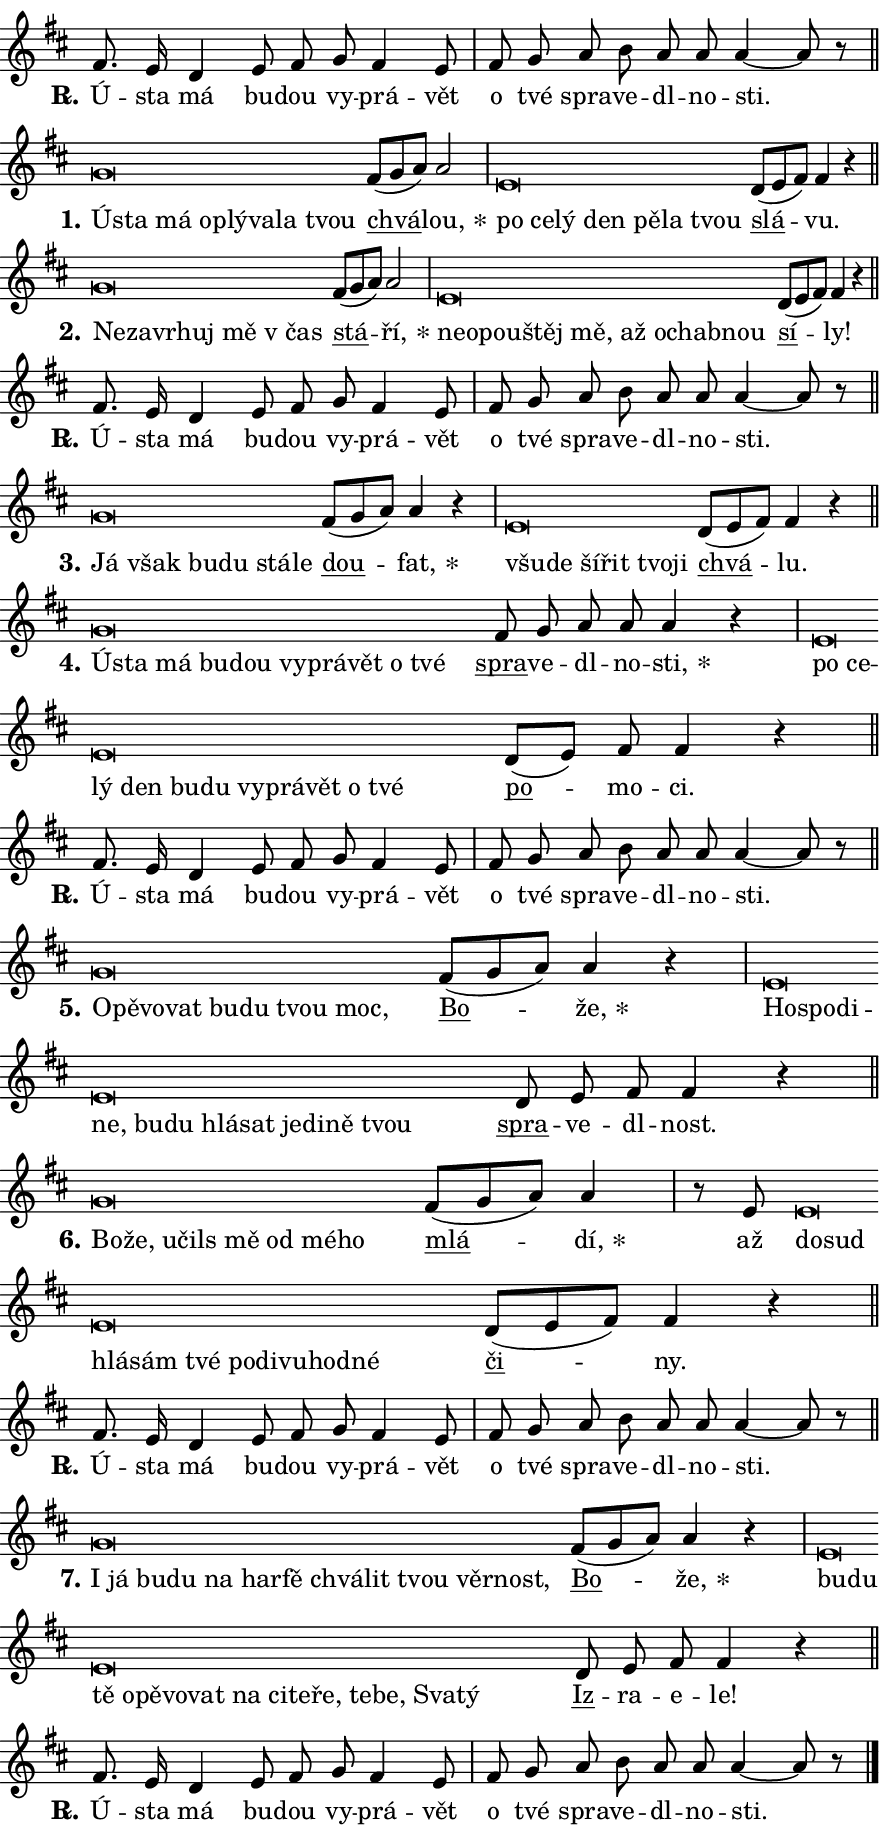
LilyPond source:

\version "2.24.0"
\header { tagline = "" }
\paper {
  indent = 0\cm
  top-margin = 0\cm
  right-margin = 0.13\cm % to fit lyric hyphens
  bottom-margin = 0\cm
  left-margin = 0\cm
  paper-width = 15\cm
  page-breaking = #ly:one-page-breaking
  system-system-spacing.basic-distance = #11
  score-system-spacing.basic-distance = #11
  ragged-last = ##f
}


%% Author: Thomas Morley
%% https://lists.gnu.org/archive/html/lilypond-user/2020-05/msg00002.html
#(define (line-position grob)
"Returns position of @var[grob} in current system:
   @code{'start}, if at first time-step
   @code{'end}, if at last time-step
   @code{'middle} otherwise
"
  (let* ((col (ly:item-get-column grob))
         (ln (ly:grob-object col 'left-neighbor))
         (rn (ly:grob-object col 'right-neighbor))
         (col-to-check-left (if (ly:grob? ln) ln col))
         (col-to-check-right (if (ly:grob? rn) rn col))
         (break-dir-left
           (and
             (ly:grob-property col-to-check-left 'non-musical #f)
             (ly:item-break-dir col-to-check-left)))
         (break-dir-right
           (and
             (ly:grob-property col-to-check-right 'non-musical #f)
             (ly:item-break-dir col-to-check-right))))
        (cond ((eqv? 1 break-dir-left) 'start)
              ((eqv? -1 break-dir-right) 'end)
              (else 'middle))))

#(define (tranparent-at-line-position vctor)
  (lambda (grob)
  "Relying on @code{line-position} select the relevant enry from @var{vctor}.
Used to determine transparency,"
    (case (line-position grob)
      ((end) (not (vector-ref vctor 0)))
      ((middle) (not (vector-ref vctor 1)))
      ((start) (not (vector-ref vctor 2))))))

noteHeadBreakVisibility =
#(define-music-function (break-visibility)(vector?)
"Makes @code{NoteHead}s transparent relying on @var{break-visibility}"
#{
  \override NoteHead.transparent =
    #(tranparent-at-line-position break-visibility)
#})

#(define delete-ledgers-for-transparent-note-heads
  (lambda (grob)
    "Reads whether a @code{NoteHead} is transparent.
If so this @code{NoteHead} is removed from @code{'note-heads} from
@var{grob}, which is supposed to be @code{LedgerLineSpanner}.
As a result ledgers are not printed for this @code{NoteHead}"
    (let* ((nhds-array (ly:grob-object grob 'note-heads))
           (nhds-list
             (if (ly:grob-array? nhds-array)
                 (ly:grob-array->list nhds-array)
                 '()))
           ;; Relies on the transparent-property being done before
           ;; Staff.LedgerLineSpanner.after-line-breaking is executed.
           ;; This is fragile ...
           (to-keep
             (remove
               (lambda (nhd)
                 (ly:grob-property nhd 'transparent #f))
               nhds-list)))
      ;; TODO find a better method to iterate over grob-arrays, similiar
      ;; to filter/remove etc for lists
      ;; For now rebuilt from scratch
      (set! (ly:grob-object grob 'note-heads)  '())
      (for-each
        (lambda (nhd)
          (ly:pointer-group-interface::add-grob grob 'note-heads nhd))
        to-keep))))

squashNotes = {
  \override NoteHead.X-extent = #'(-0.2 . 0.2)
  \override NoteHead.Y-extent = #'(-0.75 . 0)
  \override NoteHead.stencil =
    #(lambda (grob)
       (let ((pos (ly:grob-property grob 'staff-position)))
         (begin
           (if (< pos -7) (display "ERROR: Lower brevis then expected\n") (display ""))
           (if (<= pos -6) ly:text-interface::print ly:note-head::print))))
}
unSquashNotes = {
  \revert NoteHead.X-extent
  \revert NoteHead.Y-extent
  \revert NoteHead.stencil
}

hideNotes = \noteHeadBreakVisibility #begin-of-line-visible
unHideNotes = \noteHeadBreakVisibility #all-visible

% work-around for resetting accidentals
% https://lilypond.org/doc/v2.23/Documentation/notation/displaying-rhythms#unmetered-music
cadenzaMeasure = {
  \cadenzaOff
  \partial 1024 s1024
  \cadenzaOn
}

#(define-markup-command (accent layout props text) (markup?)
  "Underline accented syllable"
  (interpret-markup layout props
    #{\markup \override #'(offset . 4.3) \underline { #text }#}))

responsum = \markup \concat {
  "R" \hspace #-1.05 \path #0.1 #'((moveto 0 0.07) (lineto 0.9 0.8)) \hspace #0.05 "."
}

spaceSize = #0.6828661417322834 % exact space size for TeX Gyre Schola

\layout {
  \context {
    \Staff
    \remove "Time_signature_engraver"
    \override LedgerLineSpanner.after-line-breaking = #delete-ledgers-for-transparent-note-heads
  }
  \context {
    \Lyrics {
      \override LyricSpace.minimum-distance = \spaceSize
      \override LyricText.font-name = #"TeX Gyre Schola"
      \override LyricText.font-size = 1
      \override StanzaNumber.font-name = #"TeX Gyre Schola Bold"
      \override StanzaNumber.font-size = 1
    }
  }
  \context {
    \Score 
    \override NoteHead.text =
      #(lambda (grob) 
        (let ((pos (ly:grob-property grob 'staff-position)))
          #{\markup {
            \combine
              \halign #-0.55 \raise #(if (= pos -6) 0 0.5) \override #'(thickness . 2) \draw-line #'(3.2 . 0)
              \musicglyph "noteheads.sM1"
          }#}))
  }
}

% magnetic-lyrics.ily
%
%   written by
%     Jean Abou Samra <jean@abou-samra.fr>
%     Werner Lemberg <wl@gnu.org>
%
%   adapted by
%     Jiri Hon <jiri.hon@gmail.com>
%
% Version 2022-Apr-15

% https://www.mail-archive.com/lilypond-user@gnu.org/msg149350.html

#(define (Left_hyphen_pointer_engraver context)
   "Collect syllable-hyphen-syllable occurrences in lyrics and store
them in properties.  This engraver only looks to the left.  For
example, if the lyrics input is @code{foo -- bar}, it does the
following.

@itemize @bullet
@item
Set the @code{text} property of the @code{LyricHyphen} grob between
@q{foo} and @q{bar} to @code{foo}.

@item
Set the @code{left-hyphen} property of the @code{LyricText} grob with
text @q{foo} to the @code{LyricHyphen} grob between @q{foo} and
@q{bar}.
@end itemize

Use this auxiliary engraver in combination with the
@code{lyric-@/text::@/apply-@/magnetic-@/offset!} hook."
   (let ((hyphen #f)
         (text #f))
     (make-engraver
      (acknowledgers
       ((lyric-syllable-interface engraver grob source-engraver)
        (set! text grob)))
      (end-acknowledgers
       ((lyric-hyphen-interface engraver grob source-engraver)
        ;(when (not (grob::has-interface grob 'lyric-space-interface))
          (set! hyphen grob)));)
      ((stop-translation-timestep engraver)
       (when (and text hyphen)
         (ly:grob-set-object! text 'left-hyphen hyphen))
       (set! text #f)
       (set! hyphen #f)))))

#(define (lyric-text::apply-magnetic-offset! grob)
   "If the space between two syllables is less than the value in
property @code{LyricText@/.details@/.squash-threshold}, move the right
syllable to the left so that it gets concatenated with the left
syllable.

Use this function as a hook for
@code{LyricText@/.after-@/line-@/breaking} if the
@code{Left_@/hyphen_@/pointer_@/engraver} is active."
   (let ((hyphen (ly:grob-object grob 'left-hyphen #f)))
     (when hyphen
       (let ((left-text (ly:spanner-bound hyphen LEFT)))
         (when (grob::has-interface left-text 'lyric-syllable-interface)
           (let* ((common (ly:grob-common-refpoint grob left-text X))
                  (this-x-ext (ly:grob-extent grob common X))
                  (left-x-ext
                   (begin
                     ;; Trigger magnetism for left-text.
                     (ly:grob-property left-text 'after-line-breaking)
                     (ly:grob-extent left-text common X)))
                  ;; `delta` is the gap width between two syllables.
                  (delta (- (interval-start this-x-ext)
                            (interval-end left-x-ext)))
                  (details (ly:grob-property grob 'details))
                  (threshold (assoc-get 'squash-threshold details 0.2)))
             (when (< delta threshold)
               (let* (;; We have to manipulate the input text so that
                      ;; ligatures crossing syllable boundaries are not
                      ;; disabled.  For languages based on the Latin
                      ;; script this is essentially a beautification.
                      ;; However, for non-Western scripts it can be a
                      ;; necessity.
                      (lt (ly:grob-property left-text 'text))
                      (rt (ly:grob-property grob 'text))
                      (is-space (grob::has-interface hyphen 'lyric-space-interface))
                      (space (if is-space " " ""))
                      (extra-delta (if is-space spaceSize 0))
                      ;; Append new syllable.
                      (ltrt-space (if (and (string? lt) (string? rt))
                                (string-append lt space rt)
                                (make-concat-markup (list lt space rt))))
                      ;; Right-align `ltrt` to the right side.
                      (ltrt-space-markup (grob-interpret-markup
                               grob
                               (make-translate-markup
                                (cons (interval-length this-x-ext) 0)
                                (make-right-align-markup ltrt-space)))))
                 (begin
                   ;; Don't print `left-text`.
                   (ly:grob-set-property! left-text 'stencil #f)
                   ;; Set text and stencil (which holds all collected
                   ;; syllables so far) and shift it to the left.
                   (ly:grob-set-property! grob 'text ltrt-space)
                   (ly:grob-set-property! grob 'stencil ltrt-space-markup)
                   (ly:grob-translate-axis! grob (- (- delta extra-delta)) X))))))))))


#(define (lyric-hyphen::displace-bounds-first grob)
   ;; Make very sure this callback isn't triggered too early.
   (let ((left (ly:spanner-bound grob LEFT))
         (right (ly:spanner-bound grob RIGHT)))
     (ly:grob-property left 'after-line-breaking)
     (ly:grob-property right 'after-line-breaking)
     (ly:lyric-hyphen::print grob)))

squashThreshold = #0.4

\layout {
  \context {
    \Lyrics
    \consists #Left_hyphen_pointer_engraver
    \override LyricText.after-line-breaking =
      #lyric-text::apply-magnetic-offset!
    \override LyricHyphen.stencil = #lyric-hyphen::displace-bounds-first
    \override LyricText.details.squash-threshold = \squashThreshold
    \override LyricHyphen.minimum-distance = 0
    \override LyricHyphen.minimum-length = \squashThreshold
  }
}

squashText = \override LyricText.details.squash-threshold = 9999
unSquashText = \override LyricText.details.squash-threshold = \squashThreshold

leftText = \override LyricText.self-alignment-X = #LEFT
unLeftText = \revert LyricText.self-alignment-X

starOffset = #(lambda (grob) 
                (let ((x_offset (ly:self-alignment-interface::aligned-on-x-parent grob)))
                  (if (= x_offset 0) 0 (+ x_offset 1.2))))

star = #(define-music-function (syllable)(string?)
"Append star separator at the end of a syllable"
#{
  \once \override LyricText.X-offset = #starOffset
  \lyricmode { \markup {
    #syllable
    \override #'((font-name . "TeX Gyre Schola Bold")) \hspace #0.2 \lower #0.65 \larger "*"
  } }
#})

starAccent = #(define-music-function (syllable)(string?)
"Append star separator at the end of a syllable and make accent"
#{
  \once \override LyricText.X-offset = #starOffset
  \lyricmode { \markup {
    \accent #syllable
    \override #'((font-name . "TeX Gyre Schola Bold")) \hspace #0.2 \lower #0.65 \larger "*"
  } }
#})

breath = #(define-music-function (syllable)(string?)
"Append breathing indicator at the end of a syllable"
#{
  \lyricmode { \markup { #syllable "+" } }
#})

optionalBreath = #(define-music-function (syllable)(string?)
"Append optional breathing indicator at the end of a syllable"
#{
  \lyricmode { \markup { #syllable "(+)" } }
#})


\score {
    <<
        \new Voice = "melody" { \cadenzaOn \key d \major \relative { fis'8. e16 d4 \bar "" e8 fis \bar "" g fis4 e8 \cadenzaMeasure \bar "|" fis g \bar "" a b \bar "" a a a4~ a8 r \cadenzaMeasure \bar "||" \break } }
        \new Lyrics \lyricsto "melody" { \lyricmode { \set stanza = \responsum
Ú -- sta má bu -- dou vy -- prá -- vět o tvé spra -- ve -- dl -- no -- sti. } }
    >>
    \layout {}
}

\score {
    <<
        \new Voice = "melody" { \cadenzaOn \key d \major \relative { \squashNotes g'\breve*1/16 \hideNotes \breve*1/16 \bar "" \breve*1/16 \bar "" \breve*1/16 \bar "" \breve*1/16 \bar "" \breve*1/16 \bar "" \breve*1/16 \breve*1/16 \bar "" \unHideNotes \unSquashNotes \bar "" fis8[( g a)] a2 \cadenzaMeasure \bar "|" \squashNotes e\breve*1/16 \hideNotes \breve*1/16 \bar "" \breve*1/16 \bar "" \breve*1/16 \bar "" \breve*1/16 \bar "" \breve*1/16 \breve*1/16 \bar "" \unHideNotes \unSquashNotes \bar "" d8[( e fis)] fis4 r \cadenzaMeasure \bar "||" \break } }
        \new Lyrics \lyricsto "melody" { \lyricmode { \set stanza = "1."
\leftText Ú -- \squashText sta má o -- plý -- va -- la tvou \unLeftText \unSquashText \markup \accent chvá -- \star lou, \leftText po \squashText ce -- lý den pě -- la tvou \unLeftText \unSquashText \markup \accent slá -- vu. } }
    >>
    \layout {}
}

\score {
    <<
        \new Voice = "melody" { \cadenzaOn \key d \major \relative { \squashNotes g'\breve*1/16 \hideNotes \breve*1/16 \bar "" \breve*1/16 \bar "" \breve*1/16 \bar "" \breve*1/16 \breve*1/16 \bar "" \unHideNotes \unSquashNotes \bar "" fis8[( g a)] a2 \cadenzaMeasure \bar "|" \squashNotes e\breve*1/16 \hideNotes \breve*1/16 \bar "" \breve*1/16 \bar "" \breve*1/16 \bar "" \breve*1/16 \bar "" \breve*1/16 \bar "" \breve*1/16 \bar "" \breve*1/16 \breve*1/16 \bar "" \unHideNotes \unSquashNotes \bar "" d8[( e fis)] fis4 r \cadenzaMeasure \bar "||" \break } }
        \new Lyrics \lyricsto "melody" { \lyricmode { \set stanza = "2."
\leftText Ne -- \squashText za -- vr -- huj mě "v čas" \unLeftText \unSquashText \markup \accent stá -- \star ří, \leftText ne -- \squashText o -- pou -- štěj mě, až o -- chab -- nou \unLeftText \unSquashText \markup \accent sí -- ly! } }
    >>
    \layout {}
}

\score {
    <<
        \new Voice = "melody" { \cadenzaOn \key d \major \relative { fis'8. e16 d4 \bar "" e8 fis \bar "" g fis4 e8 \cadenzaMeasure \bar "|" fis g \bar "" a b \bar "" a a a4~ a8 r \cadenzaMeasure \bar "||" \break } }
        \new Lyrics \lyricsto "melody" { \lyricmode { \set stanza = \responsum
Ú -- sta má bu -- dou vy -- prá -- vět o tvé spra -- ve -- dl -- no -- sti. } }
    >>
    \layout {}
}

\score {
    <<
        \new Voice = "melody" { \cadenzaOn \key d \major \relative { \squashNotes g'\breve*1/16 \hideNotes \breve*1/16 \bar "" \breve*1/16 \bar "" \breve*1/16 \bar "" \breve*1/16 \breve*1/16 \bar "" \unHideNotes \unSquashNotes \bar "" fis8[( g a)] a4 r \cadenzaMeasure \bar "|" \squashNotes e\breve*1/16 \hideNotes \breve*1/16 \bar "" \breve*1/16 \bar "" \breve*1/16 \bar "" \breve*1/16 \breve*1/16 \bar "" \unHideNotes \unSquashNotes \bar "" d8[( e fis)] fis4 r \cadenzaMeasure \bar "||" \break } }
        \new Lyrics \lyricsto "melody" { \lyricmode { \set stanza = "3."
\leftText Já \squashText však bu -- du stá -- le \unLeftText \unSquashText \markup \accent dou -- \star fat, \leftText všu -- \squashText de ší -- řit tvo -- ji \unLeftText \unSquashText \markup \accent chvá -- lu. } }
    >>
    \layout {}
}

\score {
    <<
        \new Voice = "melody" { \cadenzaOn \key d \major \relative { \squashNotes g'\breve*1/16 \hideNotes \breve*1/16 \bar "" \breve*1/16 \bar "" \breve*1/16 \bar "" \breve*1/16 \bar "" \breve*1/16 \bar "" \breve*1/16 \bar "" \breve*1/16 \bar "" \breve*1/16 \breve*1/16 \bar "" \unHideNotes \unSquashNotes \bar "" fis8 g a a a4 r \cadenzaMeasure \bar "|" \squashNotes e\breve*1/16 \hideNotes \breve*1/16 \bar "" \breve*1/16 \bar "" \breve*1/16 \bar "" \breve*1/16 \bar "" \breve*1/16 \bar "" \breve*1/16 \bar "" \breve*1/16 \bar "" \breve*1/16 \bar "" \breve*1/16 \breve*1/16 \bar "" \unHideNotes \unSquashNotes \bar "" d8[( e)] fis fis4 r \cadenzaMeasure \bar "||" \break } }
        \new Lyrics \lyricsto "melody" { \lyricmode { \set stanza = "4."
\leftText Ú -- \squashText sta má bu -- dou vy -- prá -- vět o tvé \unLeftText \unSquashText \markup \accent spra -- ve -- dl -- no -- \star sti, \leftText po \squashText ce -- lý den bu -- du vy -- prá -- vět o tvé \unLeftText \unSquashText \markup \accent po -- mo -- ci. } }
    >>
    \layout {}
}

\score {
    <<
        \new Voice = "melody" { \cadenzaOn \key d \major \relative { fis'8. e16 d4 \bar "" e8 fis \bar "" g fis4 e8 \cadenzaMeasure \bar "|" fis g \bar "" a b \bar "" a a a4~ a8 r \cadenzaMeasure \bar "||" \break } }
        \new Lyrics \lyricsto "melody" { \lyricmode { \set stanza = \responsum
Ú -- sta má bu -- dou vy -- prá -- vět o tvé spra -- ve -- dl -- no -- sti. } }
    >>
    \layout {}
}

\score {
    <<
        \new Voice = "melody" { \cadenzaOn \key d \major \relative { \squashNotes g'\breve*1/16 \hideNotes \breve*1/16 \bar "" \breve*1/16 \bar "" \breve*1/16 \bar "" \breve*1/16 \bar "" \breve*1/16 \bar "" \breve*1/16 \breve*1/16 \bar "" \unHideNotes \unSquashNotes \bar "" fis8[( g a)] a4 r \cadenzaMeasure \bar "|" \squashNotes e\breve*1/16 \hideNotes \breve*1/16 \bar "" \breve*1/16 \bar "" \breve*1/16 \bar "" \breve*1/16 \bar "" \breve*1/16 \bar "" \breve*1/16 \bar "" \breve*1/16 \bar "" \breve*1/16 \bar "" \breve*1/16 \bar "" \breve*1/16 \breve*1/16 \bar "" \unHideNotes \unSquashNotes \bar "" d8 e fis fis4 r \cadenzaMeasure \bar "||" \break } }
        \new Lyrics \lyricsto "melody" { \lyricmode { \set stanza = "5."
\leftText O -- \squashText pě -- vo -- vat bu -- du tvou moc, \unLeftText \unSquashText \markup \accent Bo -- \star že, \leftText Ho -- \squashText spo -- di -- ne, bu -- du hlá -- sat je -- di -- ně tvou \unLeftText \unSquashText \markup \accent spra -- ve -- dl -- nost. } }
    >>
    \layout {}
}

\score {
    <<
        \new Voice = "melody" { \cadenzaOn \key d \major \relative { \squashNotes g'\breve*1/16 \hideNotes \breve*1/16 \bar "" \breve*1/16 \bar "" \breve*1/16 \bar "" \breve*1/16 \bar "" \breve*1/16 \bar "" \breve*1/16 \breve*1/16 \bar "" \unHideNotes \unSquashNotes \bar "" fis8[( g a)] a4 \cadenzaMeasure \bar "|" r8 e8 \squashNotes e\breve*1/16 \hideNotes \breve*1/16 \bar "" \breve*1/16 \bar "" \breve*1/16 \bar "" \breve*1/16 \bar "" \breve*1/16 \bar "" \breve*1/16 \bar "" \breve*1/16 \bar "" \breve*1/16 \breve*1/16 \bar "" \unHideNotes \unSquashNotes \bar "" d8[( e fis)] fis4 r \cadenzaMeasure \bar "||" \break } }
        \new Lyrics \lyricsto "melody" { \lyricmode { \set stanza = "6."
\leftText Bo -- \squashText že, u -- čils mě od mé -- ho \unLeftText \unSquashText \markup \accent mlá -- \star dí, až \leftText do -- \squashText sud hlá -- sám tvé po -- di -- vu -- hod -- né \unLeftText \unSquashText \markup \accent či -- ny. } }
    >>
    \layout {}
}

\score {
    <<
        \new Voice = "melody" { \cadenzaOn \key d \major \relative { fis'8. e16 d4 \bar "" e8 fis \bar "" g fis4 e8 \cadenzaMeasure \bar "|" fis g \bar "" a b \bar "" a a a4~ a8 r \cadenzaMeasure \bar "||" \break } }
        \new Lyrics \lyricsto "melody" { \lyricmode { \set stanza = \responsum
Ú -- sta má bu -- dou vy -- prá -- vět o tvé spra -- ve -- dl -- no -- sti. } }
    >>
    \layout {}
}

\score {
    <<
        \new Voice = "melody" { \cadenzaOn \key d \major \relative { \squashNotes g'\breve*1/16 \hideNotes \breve*1/16 \bar "" \breve*1/16 \bar "" \breve*1/16 \bar "" \breve*1/16 \bar "" \breve*1/16 \bar "" \breve*1/16 \bar "" \breve*1/16 \bar "" \breve*1/16 \bar "" \breve*1/16 \bar "" \breve*1/16 \breve*1/16 \bar "" \unHideNotes \unSquashNotes \bar "" fis8[( g a)] a4 r \cadenzaMeasure \bar "|" \squashNotes e\breve*1/16 \hideNotes \breve*1/16 \bar "" \breve*1/16 \bar "" \breve*1/16 \bar "" \breve*1/16 \bar "" \breve*1/16 \bar "" \breve*1/16 \bar "" \breve*1/16 \bar "" \breve*1/16 \bar "" \breve*1/16 \bar "" \breve*1/16 \bar "" \breve*1/16 \bar "" \breve*1/16 \bar "" \breve*1/16 \breve*1/16 \bar "" \unHideNotes \unSquashNotes \bar "" d8 e fis fis4 r \cadenzaMeasure \bar "||" \break } }
        \new Lyrics \lyricsto "melody" { \lyricmode { \set stanza = "7."
\leftText I \squashText já bu -- du na har -- fě chvá -- lit tvou věr -- nost, \unLeftText \unSquashText \markup \accent Bo -- \star že, \leftText bu -- \squashText du tě o -- pě -- vo -- vat na ci -- te -- ře, te -- be, Sva -- tý \unLeftText \unSquashText \markup \accent Iz -- ra -- e -- le! } }
    >>
    \layout {}
}

\score {
    <<
        \new Voice = "melody" { \cadenzaOn \key d \major \relative { fis'8. e16 d4 \bar "" e8 fis \bar "" g fis4 e8 \cadenzaMeasure \bar "|" fis g \bar "" a b \bar "" a a a4~ a8 r \cadenzaMeasure \bar "||" \break } \bar "|." }
        \new Lyrics \lyricsto "melody" { \lyricmode { \set stanza = \responsum
Ú -- sta má bu -- dou vy -- prá -- vět o tvé spra -- ve -- dl -- no -- sti. } }
    >>
    \layout {}
}
